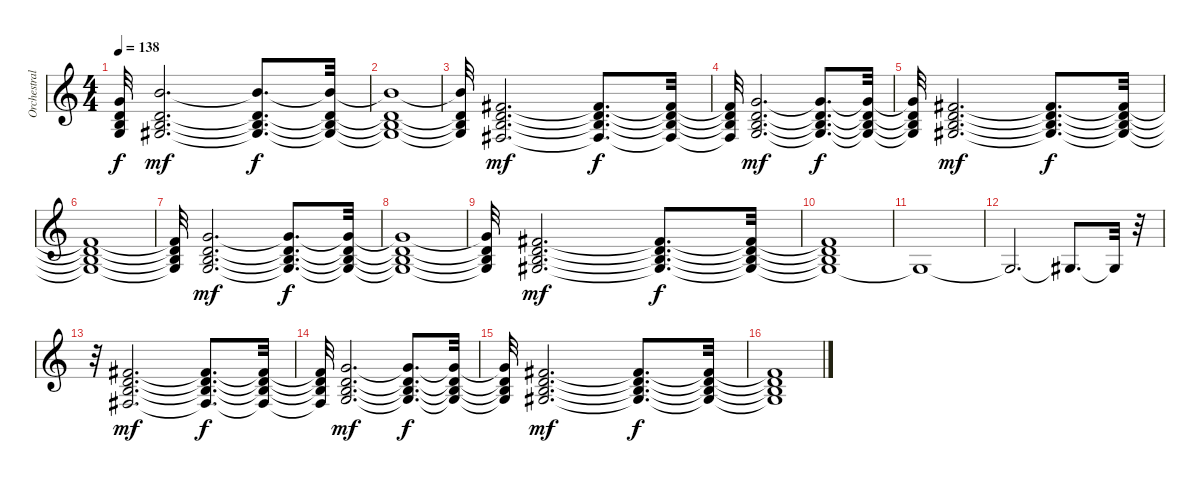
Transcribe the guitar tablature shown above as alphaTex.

\track ("Orchestral Strings 1" "Orchestral") {instrument stringensemble1}
\staff {score}
\tuning (E4 B3 G3 D3 A2 E2) {hide}
\ts (4 4)
\tempo 138
\clef g2
\ks c
(3.1{t} 3.2{t} 4.3{t} 5.4{t}).32{dy f} (7.1 0.2 7.3 6.4).2{d dy mf} (7.1{t} 0.2{t} 7.3{t} 6.4{t}).8{d dy f} (7.1{t} 0.2{t} 7.3{t} 6.4{t}).32 |
(7.1{t} 0.2{t} 7.3{t} 6.4{t}).1 |
(7.1{t} 0.2{t} 7.3{t} 6.4{t}).32 (2.1 3.2 4.3 4.4).2{d dy mf} (2.1{t} 3.2{t} 4.3{t} 4.4{t}).8{d dy f} (2.1{t} 3.2{t} 4.3{t} 4.4{t}).32 |
(2.1{t} 3.2{t} 4.3{t} 4.4{t}).32 (3.1 3.2 4.3 5.4).2{d dy mf} (3.1{t} 3.2{t} 4.3{t} 5.4{t}).8{d dy f} (3.1{t} 3.2{t} 4.3{t} 5.4{t}).32 |
(3.1{t} 3.2{t} 4.3{t} 5.4{t}).32 (0.2 11.3 12.4 11.5).2{d dy mf} (0.2{t} 11.3{t} 12.4{t} 11.5{t}).8{d dy f} (0.2{t} 11.3{t} 12.4{t} 11.5{t}).32 |
(0.2{t} 11.3{t} 12.4{t} 11.5{t}).1 |
(0.2{t} 11.3{t} 12.4{t} 11.5{t}).32 (3.1 3.2 4.3 5.4).2{d dy mf} (3.1{t} 3.2{t} 4.3{t} 5.4{t}).8{d dy f} (3.1{t} 3.2{t} 4.3{t} 5.4{t}).32 |
(3.1{t} 3.2{t} 4.3{t} 5.4{t}).1 |
(3.1{t} 3.2{t} 4.3{t} 5.4{t}).32 (0.2 11.3 12.4 11.5).2{d dy mf} (0.2{t} 11.3{t} 12.4{t} 11.5{t}).8{d dy f} (0.2{t} 11.3{t} 12.4{t} 11.5{t}).32 |
(0.2{t} 11.3{t} 12.4{t} 11.5{t}).1 |
11.5{t}.1 |
11.5{t}.2{d} 11.5{t}.8{d} 11.5{t}.32 r.32 |
r.32 (2.1 3.2 4.3 4.4).2{d dy mf} (2.1{t} 3.2{t} 4.3{t} 4.4{t}).8{d dy f} (2.1{t} 3.2{t} 4.3{t} 4.4{t}).32 |
(2.1{t} 3.2{t} 4.3{t} 4.4{t}).32 (3.1 3.2 4.3 5.4).2{d dy mf} (3.1{t} 3.2{t} 4.3{t} 5.4{t}).8{d dy f} (3.1{t} 3.2{t} 4.3{t} 5.4{t}).32 |
(3.1{t} 3.2{t} 4.3{t} 5.4{t}).32 (0.2 11.3 12.4 11.5).2{d dy mf} (0.2{t} 11.3{t} 12.4{t} 11.5{t}).8{d dy f} (0.2{t} 11.3{t} 12.4{t} 11.5{t}).32 |
(0.2{t} 11.3{t} 12.4{t} 11.5{t}).1
